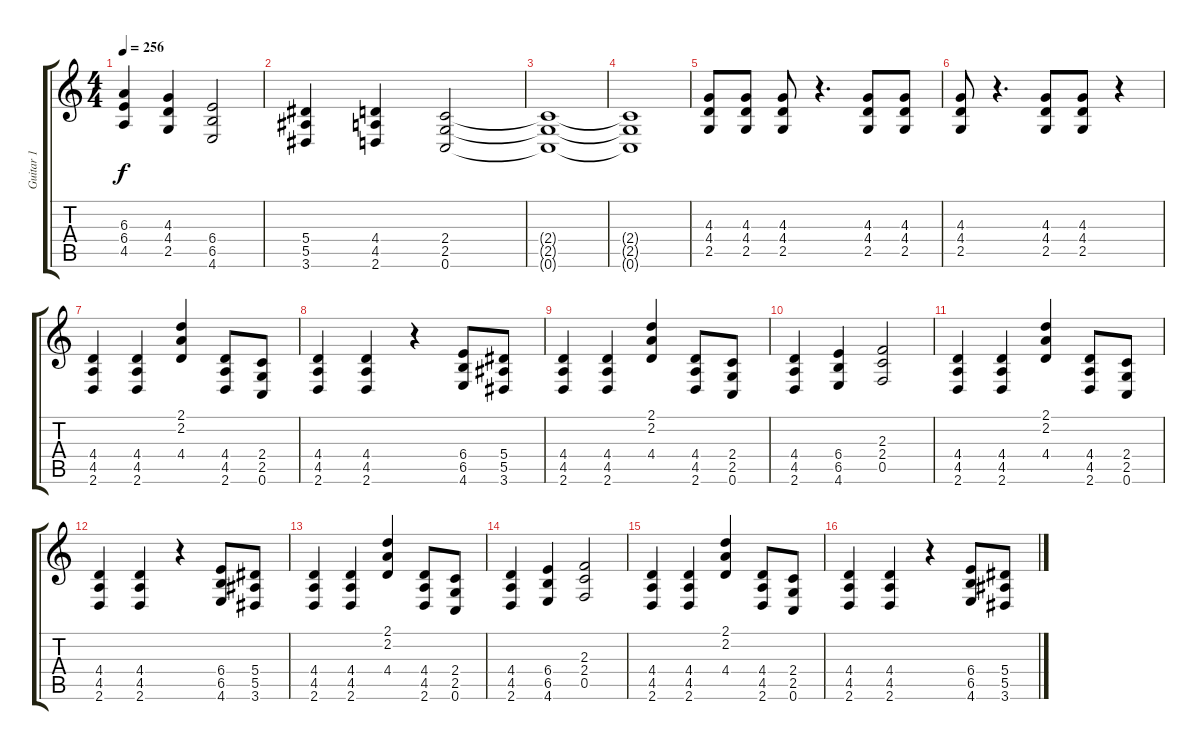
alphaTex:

\track ("Guitar 1" "Guitar 1") {instrument overdrivenguitar}
\staff {score tabs}
\tuning (C4 G3 Eb3 Bb2 F2 C2) {hide}
\ts (4 4)
\tempo 256
\clef g2
\ks c
(6.3 6.4 4.5).4{dy f} (4.3 4.4 2.5).4 (6.4 6.5 4.6).2 |
(5.4 5.5 3.6).4 (4.4 4.5 2.6).4 (2.4 2.5 0.6).2 |
(2.4{t} 2.5{t} 0.6{t}).1 |
(2.4{t} 2.5{t} 0.6{t}).1 |
(4.3 4.4 2.5).8 (4.3 4.4 2.5).8 (4.3 4.4 2.5).8 r.4{d} (4.3 4.4 2.5).8 (4.3 4.4 2.5).8 |
(4.3 4.4 2.5).8 r.4{d} (4.3 4.4 2.5).8 (4.3 4.4 2.5).8 r.4 |
(4.4 4.5 2.6).4 (4.4 4.5 2.6).4 (2.1 2.2 4.4).4 (4.4 4.5 2.6).8 (2.4 2.5 0.6).8 |
(4.4 4.5 2.6).4 (4.4 4.5 2.6).4 r.4 (6.4 6.5 4.6).8 (5.4 5.5 3.6).8 |
(4.4 4.5 2.6).4 (4.4 4.5 2.6).4 (2.1 2.2 4.4).4 (4.4 4.5 2.6).8 (2.4 2.5 0.6).8 |
(4.4 4.5 2.6).4 (6.4 6.5 4.6).4 (2.3 2.4 0.5).2 |
(4.4 4.5 2.6).4 (4.4 4.5 2.6).4 (2.1 2.2 4.4).4 (4.4 4.5 2.6).8 (2.4 2.5 0.6).8 |
(4.4 4.5 2.6).4 (4.4 4.5 2.6).4 r.4 (6.4 6.5 4.6).8 (5.4 5.5 3.6).8 |
(4.4 4.5 2.6).4 (4.4 4.5 2.6).4 (2.1 2.2 4.4).4 (4.4 4.5 2.6).8 (2.4 2.5 0.6).8 |
(4.4 4.5 2.6).4 (6.4 6.5 4.6).4 (2.3 2.4 0.5).2 |
(4.4 4.5 2.6).4 (4.4 4.5 2.6).4 (2.1 2.2 4.4).4 (4.4 4.5 2.6).8 (2.4 2.5 0.6).8 |
(4.4 4.5 2.6).4 (4.4 4.5 2.6).4 r.4 (6.4 6.5 4.6).8 (5.4 5.5 3.6).8
